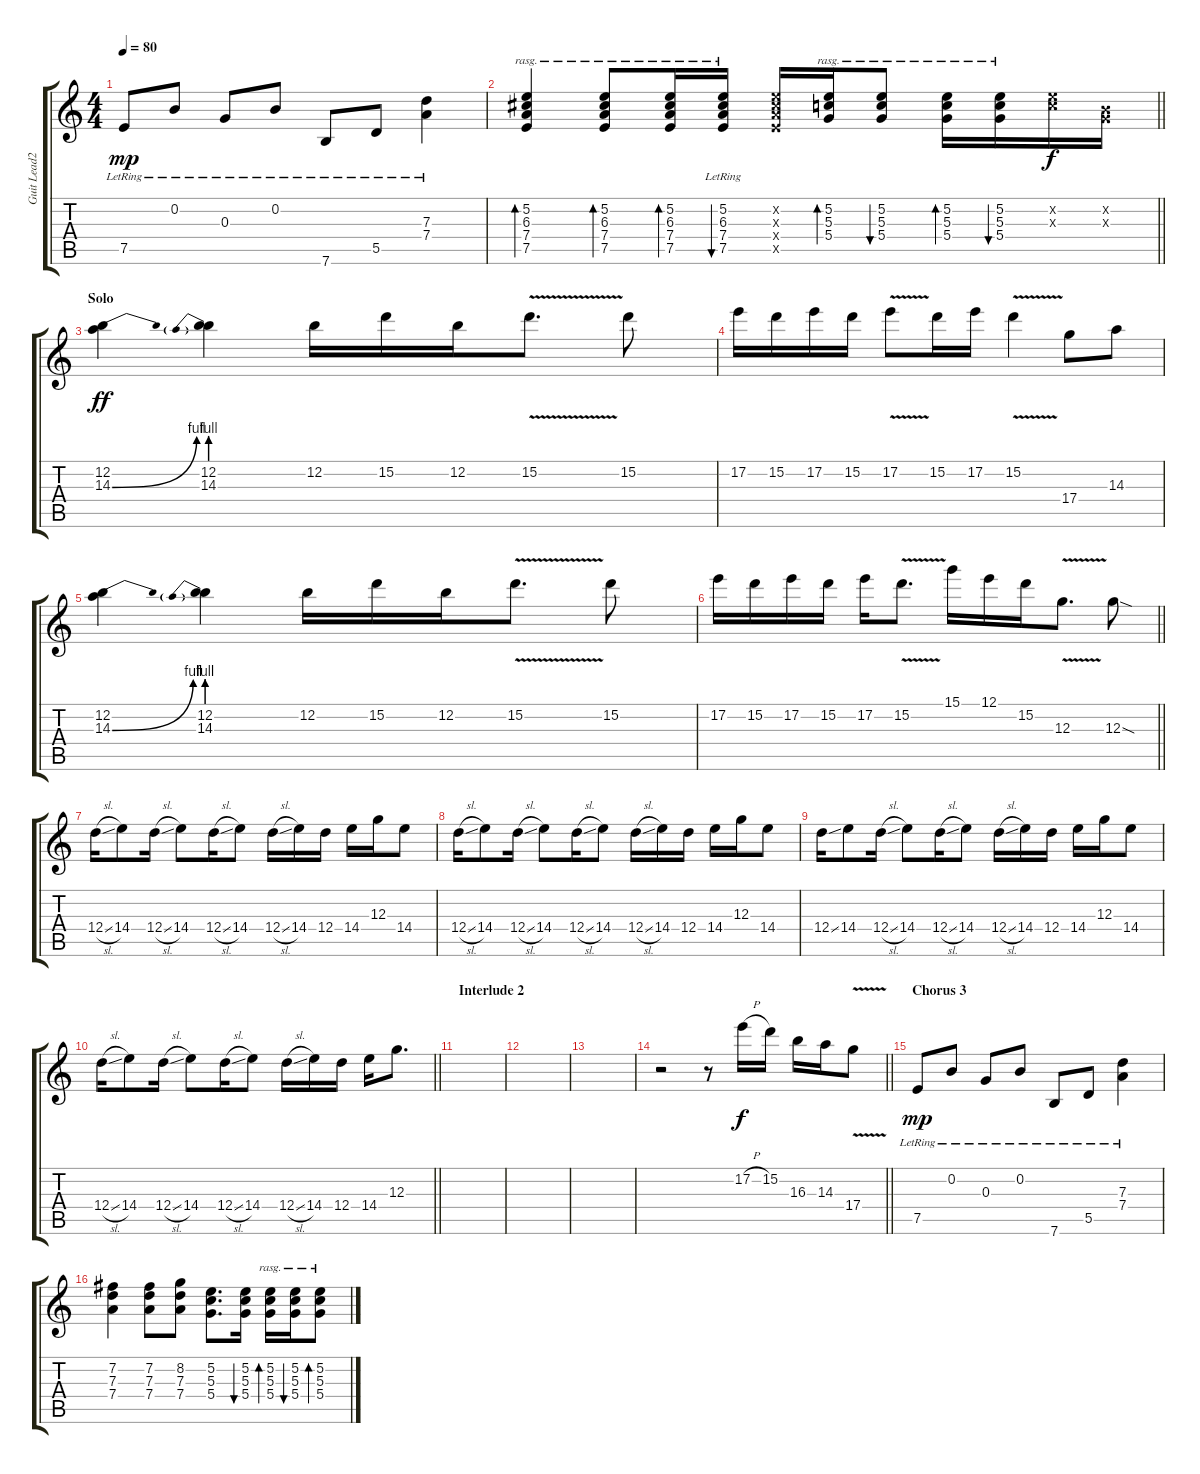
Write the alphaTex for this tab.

\track ("Guit Lead2" "Guit Lead2") {instrument overdrivenguitar}
\staff {score tabs}
\tuning (E4 B3 G3 D3 A2 E2) {hide}
\ts (4 4)
\tempo 80
\clef g2
\ks c
7.5{lr}.8{dy mp} 0.2{lr}.8 0.3{lr}.8 0.2{lr}.8 7.6{lr}.8 5.5{lr}.8 (7.3{lr} 7.4{lr}).4 |
\barLineRight lightlight
(5.2 6.3 7.4 7.5).4{bd 480 rasg ii} (5.2 6.3 7.4 7.5).8{bd 60 rasg ii} (5.2 6.3 7.4 7.5).16{bd 60 rasg ii} (5.2{lr} 6.3{lr} 7.4{lr} 7.5{lr}).16{bu 30 rasg ii} (5.2{x} 6.3{x} 7.4{x} 7.5{x}).16 (5.2 5.3 5.4).16{bd 30 rasg ii} (5.2 5.3 5.4).8{bu 120 rasg ii} (5.2 5.3 5.4).16{bd 120 rasg ii} (5.2 5.3 5.4).16{bu 120 rasg ii} (5.2{x} 5.3{x}).16{dy f volume 12} (0.2{x} 0.3{x}).16 |
\section ("" "Solo")
(12.2 14.3{be (bend 0 0 60 4)}).4{dy ff} (12.2 14.3{be (prebend 0 4 60 4)}).4 12.2.16 15.2.16 12.2.16 15.2{v}.8{d} 15.2.8 |
17.2.16 15.2.16 17.2.16 15.2.16 17.2{v}.8 15.2.16 17.2.16 15.2{v}.4 17.4.8 14.3.8 |
(12.2 14.3{be (bend 0 0 60 4)}).4 (12.2 14.3{be (prebend 0 4 60 4)}).4 12.2.16 15.2.16 12.2.16 15.2{v}.8{d} 15.2.8 |
\barLineRight lightlight
17.2.16 15.2.16 17.2.16 15.2.16 17.2.16 15.2{v}.8{d} 15.1.16 12.1.16 15.2.16 12.3{v}.8{d} 12.3{sod}.8 |
12.4{sl}.16 14.4.8 12.4{sl}.16 14.4.8 12.4{sl}.16 14.4.8 12.4{sl}.16 14.4.16 12.4.16 14.4.16 12.3.16 14.4.8 |
12.4{sl}.16 14.4.8 12.4{sl}.16 14.4.8 12.4{sl}.16 14.4.8 12.4{sl}.16 14.4.16 12.4.16 14.4.16 12.3.16 14.4.8 |
12.4{ss}.16 14.4.8 12.4{sl}.16 14.4.8 12.4{sl}.16 14.4.8 12.4{sl}.16 14.4.16 12.4.16 14.4.16 12.3.16 14.4.8 |
\barLineRight lightlight
12.4{sl}.16 14.4.8 12.4{sl}.16 14.4.8 12.4{sl}.16 14.4.8 12.4{sl}.16 14.4.16 12.4.16 14.4.16 12.3.8{d} |
\section ("" "Interlude 2")
|
|
|
\barLineRight lightlight
r.2 r.8 17.2{h}.16{dy f volume 10} 15.2.16 16.3.16 14.3.16 17.4{v}.8 |
\section ("" "Chorus 3")
7.5{lr}.8{dy mp} 0.2{lr}.8 0.3{lr}.8 0.2{lr}.8 7.6{lr}.8 5.5{lr}.8 (7.3{lr} 7.4{lr}).4 |
(7.2 7.3 7.4).4 (7.2 7.3 7.4).8 (8.2 7.3 7.4).8 (5.2 5.3 5.4).8{d} (5.2 5.3 5.4).16{bu 30} (5.2 5.3 5.4).16{bd 30 rasg ii} (5.2 5.3 5.4).16{bu 30 rasg ii} (5.2 5.3 5.4).8{bd 30 rasg ii}
